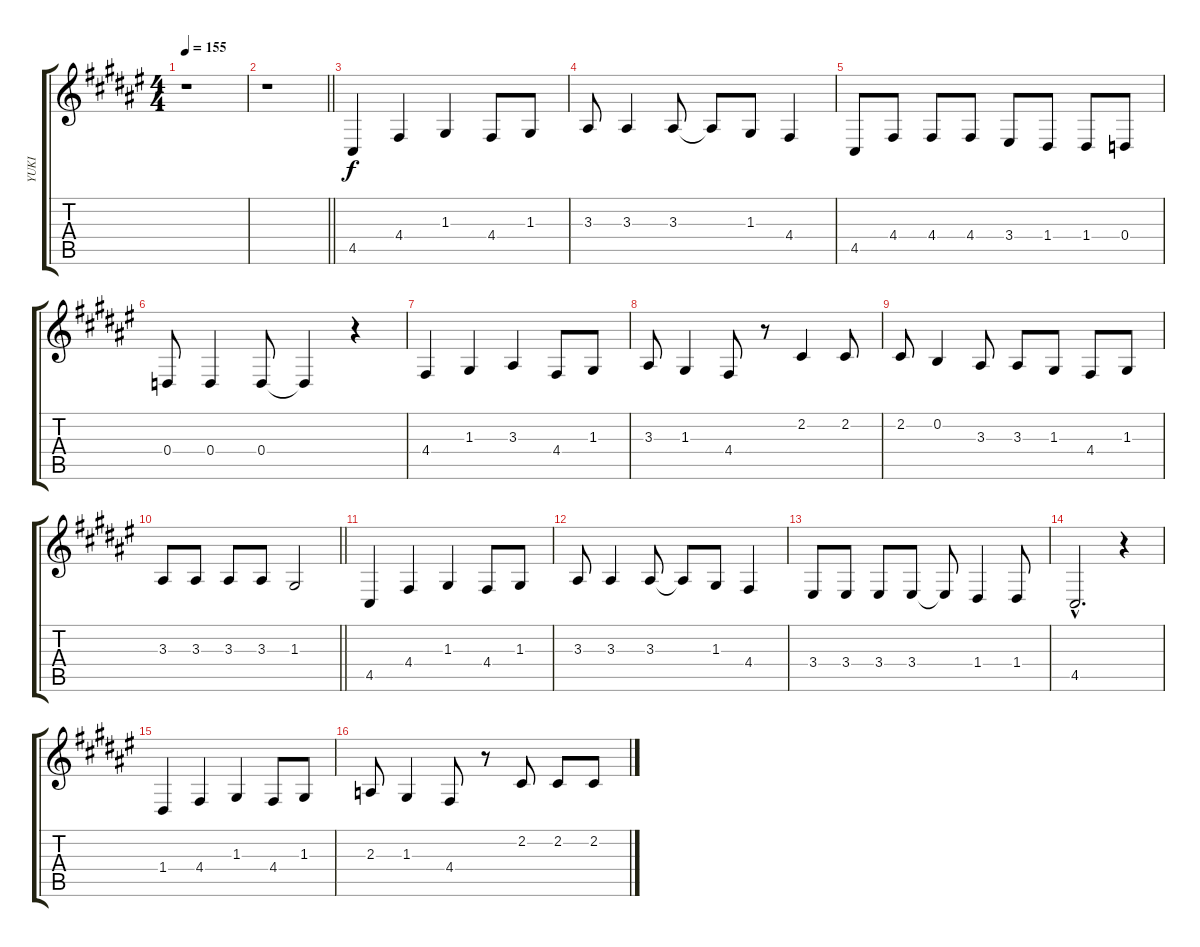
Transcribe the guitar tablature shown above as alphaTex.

\track ("YUKI" "YUKI") {instrument sopranosax}
\staff {score tabs}
\tuning (E4 B3 G3 D3 A2 E2) {hide}
\ts (4 4)
\tempo 155
\clef g2
\ks f#
r.1{dy f instrument sopranosax} |
\barLineRight lightlight
r.1 |
4.5.4 4.4.4 1.3.4 4.4.8 1.3.8 |
3.3.8 3.3.4 3.3.8 3.3{t}.8 1.3.8 4.4.4 |
4.5.8 4.4.8 4.4.8 4.4.8 3.4.8 1.4.8 1.4.8 0.4.8 |
0.4.8 0.4.4 0.4.8 0.4{t}.4 r.4 |
4.4.4 1.3.4 3.3.4 4.4.8 1.3.8 |
3.3.8 1.3.4 4.4.8 r.8 2.2.4 2.2.8 |
2.2.8 0.2.4 3.3.8 3.3.8 1.3.8 4.4.8 1.3.8 |
\barLineRight lightlight
3.3.8 3.3.8 3.3.8 3.3.8 1.3.2 |
4.5.4 4.4.4 1.3.4 4.4.8 1.3.8 |
3.3.8 3.3.4 3.3.8 3.3{t}.8 1.3.8 4.4.4 |
3.4.8 3.4.8 3.4.8 3.4.8 3.4{t}.8 1.4.4 1.4.8 |
4.5{hac}.2{d} r.4 |
1.4.4 4.4.4 1.3.4 4.4.8 1.3.8 |
2.3.8 1.3.4 4.4.8 r.8 2.2.8 2.2.8 2.2.8
